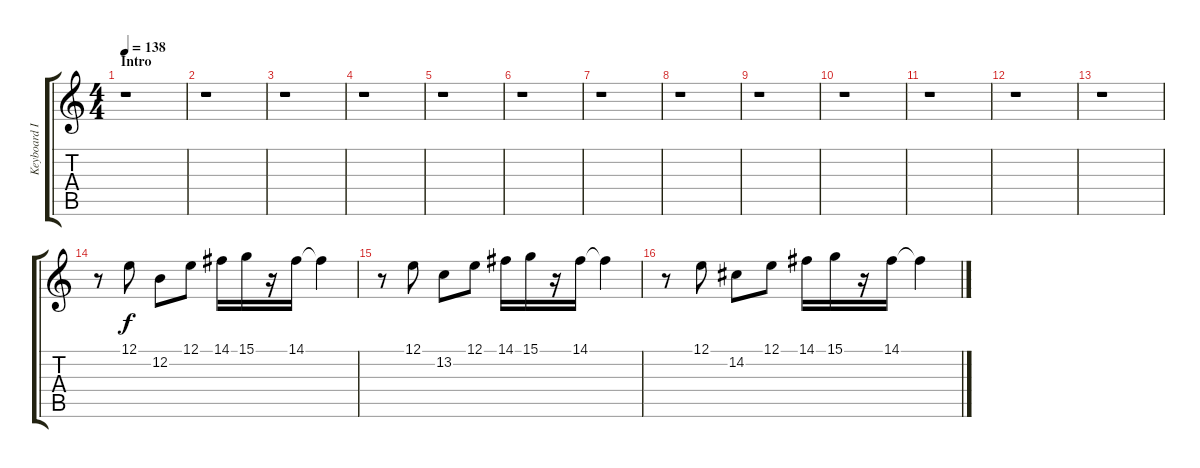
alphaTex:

\track ("Keyboard II" "Keyboard I") {instrument synthstrings1}
\staff {score tabs}
\tuning (E4 B3 G3 D3 A2 E2) {hide}
\ts (4 4)
\section ("" "Intro")
\tempo 138
\clef g2
\ks c
r.1{dy f instrument synthstrings1} |
r.1 |
r.1 |
r.1 |
r.1 |
r.1 |
r.1 |
r.1 |
r.1 |
r.1 |
r.1 |
r.1 |
r.1 |
r.8 12.1.8 12.2.8 12.1.8 14.1.16 15.1.16 r.16 14.1.16 14.1{t}.4 |
r.8 12.1.8 13.2.8 12.1.8 14.1.16 15.1.16 r.16 14.1.16 14.1{t}.4 |
r.8 12.1.8 14.2.8 12.1.8 14.1.16 15.1.16 r.16 14.1.16 14.1{t}.4
